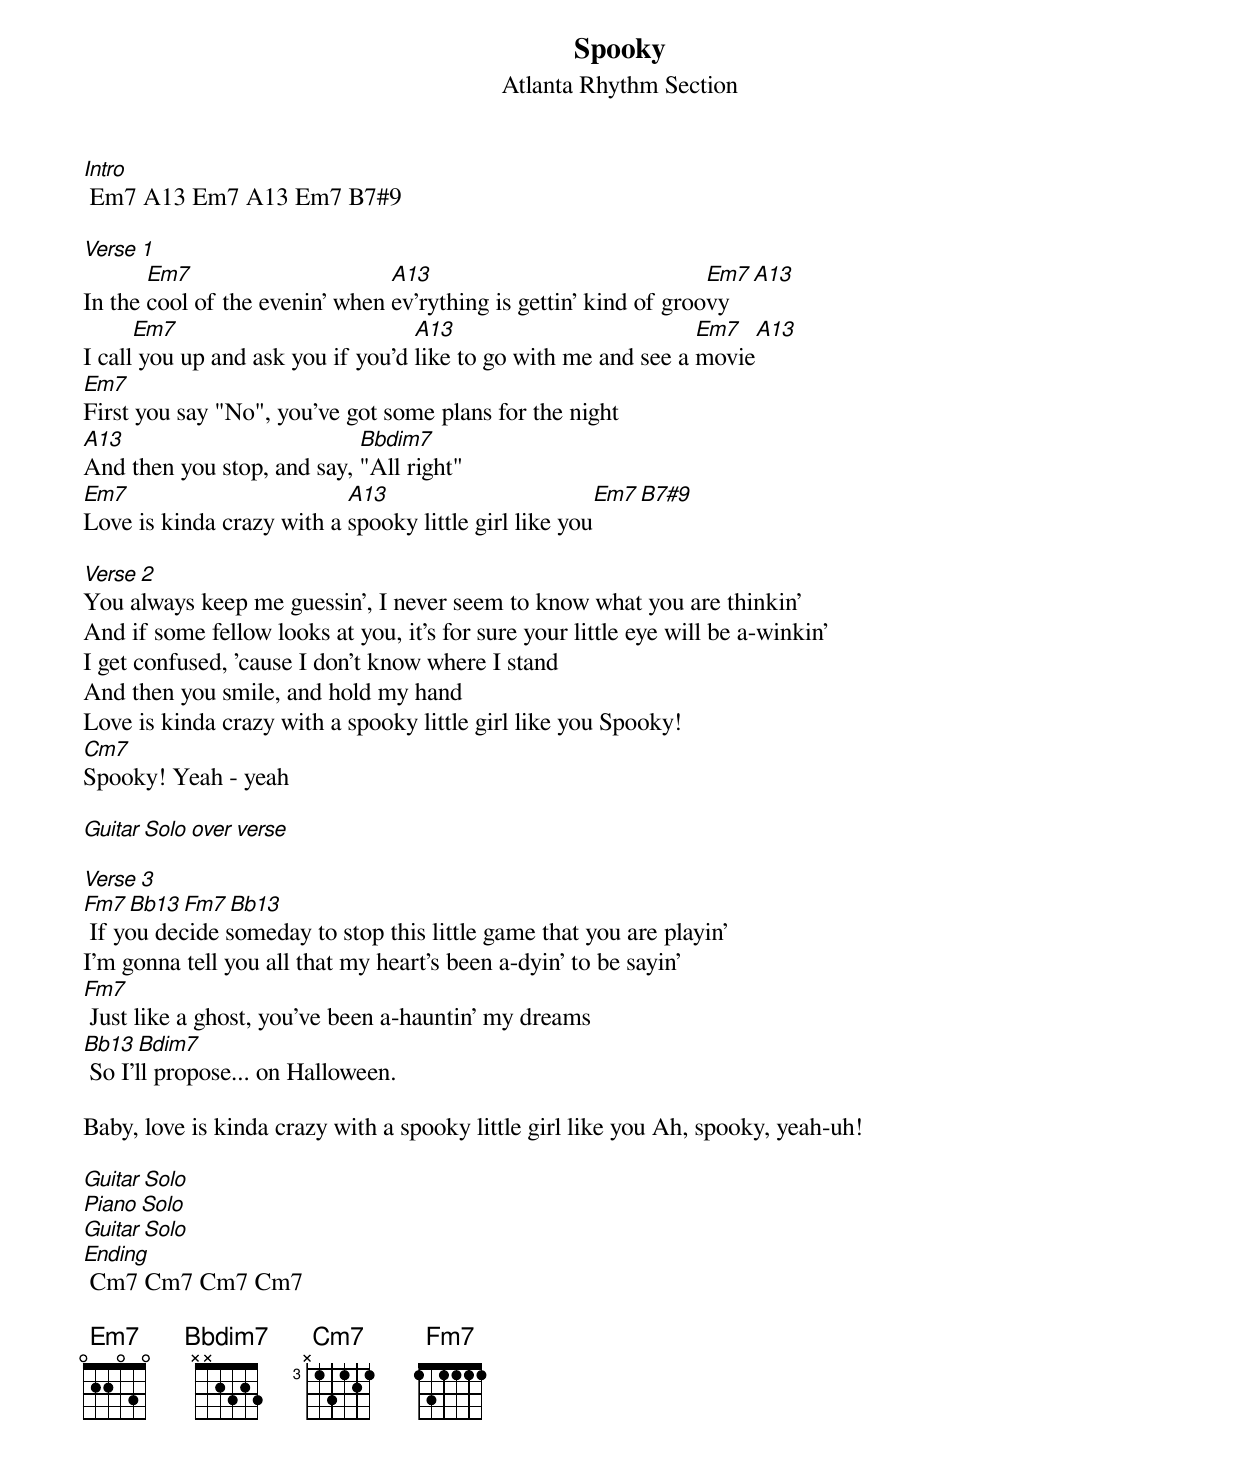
{title:Spooky}
{subtitle:Atlanta Rhythm Section}
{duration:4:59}
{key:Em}

[Intro] Em7 A13 Em7 A13 Em7 B7#9

[Verse 1]
In the [Em7]cool of the evenin' when [A13]ev'rything is gettin' kind of groo[Em7]vy[A13]
I call[Em7] you up and ask you if you'd [A13]like to go with me and see a [Em7]movie[A13]
[Em7]First you say "No", you've got some plans for the night
[A13]And then you stop, and say, [Bbdim7]"All right"
[Em7]Love is kinda crazy with a [A13]spooky little girl like you[Em7][B7#9]

[Verse 2]
You always keep me guessin', I never seem to know what you are thinkin'
And if some fellow looks at you, it's for sure your little eye will be a-winkin'
I get confused, 'cause I don't know where I stand
And then you smile, and hold my hand
Love is kinda crazy with a spooky little girl like you Spooky!
[Cm7]Spooky! Yeah - yeah

[Guitar Solo over verse]

[Verse 3]
[Fm7 Bb13 Fm7 Bb13] If you decide someday to stop this little game that you are playin'
I'm gonna tell you all that my heart's been a-dyin' to be sayin'
[Fm7] Just like a ghost, you've been a-hauntin' my dreams
[Bb13 Bdim7] So I'll propose... on Halloween.

Baby, love is kinda crazy with a spooky little girl like you Ah, spooky, yeah-uh!

[Guitar Solo]
[Piano Solo]
[Guitar Solo]
[Ending] Cm7 Cm7 Cm7 Cm7

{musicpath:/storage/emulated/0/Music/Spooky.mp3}
